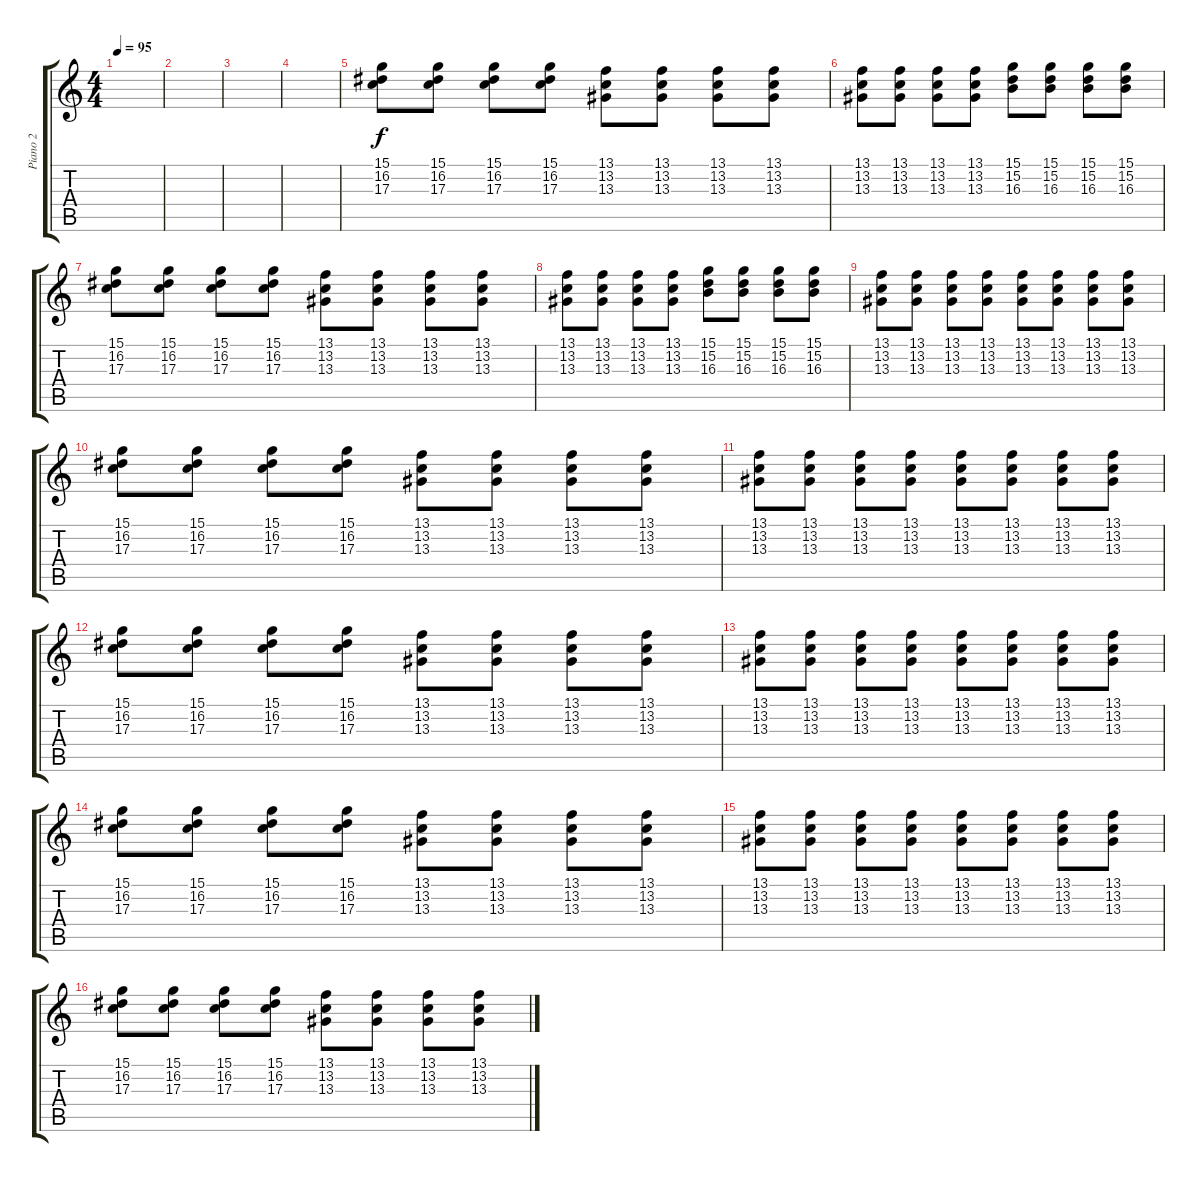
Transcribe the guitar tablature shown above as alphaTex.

\track ("Piano 2" "Piano 2") {instrument clavinet}
\staff {score tabs}
\tuning (E4 B3 G3 D3 A2 E2) {hide}
\ts (4 4)
\tempo 95
\clef g2
\ks c
|
|
|
|
(15.1 16.2 17.3).8 (15.1 16.2 17.3).8 (15.1 16.2 17.3).8 (15.1 16.2 17.3).8 (13.1 13.2 13.3).8 (13.1 13.2 13.3).8 (13.1 13.2 13.3).8 (13.1 13.2 13.3).8 |
(13.1 13.2 13.3).8 (13.1 13.2 13.3).8 (13.1 13.2 13.3).8 (13.1 13.2 13.3).8 (15.1 15.2 16.3).8 (15.1 15.2 16.3).8 (15.1 15.2 16.3).8 (15.1 15.2 16.3).8 |
(15.1 16.2 17.3).8 (15.1 16.2 17.3).8 (15.1 16.2 17.3).8 (15.1 16.2 17.3).8 (13.1 13.2 13.3).8 (13.1 13.2 13.3).8 (13.1 13.2 13.3).8 (13.1 13.2 13.3).8 |
(13.1 13.2 13.3).8 (13.1 13.2 13.3).8 (13.1 13.2 13.3).8 (13.1 13.2 13.3).8 (15.1 15.2 16.3).8 (15.1 15.2 16.3).8 (15.1 15.2 16.3).8 (15.1 15.2 16.3).8 |
(13.1 13.2 13.3).8 (13.1 13.2 13.3).8 (13.1 13.2 13.3).8 (13.1 13.2 13.3).8 (13.1 13.2 13.3).8 (13.1 13.2 13.3).8 (13.1 13.2 13.3).8 (13.1 13.2 13.3).8 |
(15.1 16.2 17.3).8 (15.1 16.2 17.3).8 (15.1 16.2 17.3).8 (15.1 16.2 17.3).8 (13.1 13.2 13.3).8 (13.1 13.2 13.3).8 (13.1 13.2 13.3).8 (13.1 13.2 13.3).8 |
(13.1 13.2 13.3).8 (13.1 13.2 13.3).8 (13.1 13.2 13.3).8 (13.1 13.2 13.3).8 (13.1 13.2 13.3).8 (13.1 13.2 13.3).8 (13.1 13.2 13.3).8 (13.1 13.2 13.3).8 |
(15.1 16.2 17.3).8 (15.1 16.2 17.3).8 (15.1 16.2 17.3).8 (15.1 16.2 17.3).8 (13.1 13.2 13.3).8 (13.1 13.2 13.3).8 (13.1 13.2 13.3).8 (13.1 13.2 13.3).8 |
(13.1 13.2 13.3).8 (13.1 13.2 13.3).8 (13.1 13.2 13.3).8 (13.1 13.2 13.3).8 (13.1 13.2 13.3).8 (13.1 13.2 13.3).8 (13.1 13.2 13.3).8 (13.1 13.2 13.3).8 |
(15.1 16.2 17.3).8 (15.1 16.2 17.3).8 (15.1 16.2 17.3).8 (15.1 16.2 17.3).8 (13.1 13.2 13.3).8 (13.1 13.2 13.3).8 (13.1 13.2 13.3).8 (13.1 13.2 13.3).8 |
(13.1 13.2 13.3).8 (13.1 13.2 13.3).8 (13.1 13.2 13.3).8 (13.1 13.2 13.3).8 (13.1 13.2 13.3).8 (13.1 13.2 13.3).8 (13.1 13.2 13.3).8 (13.1 13.2 13.3).8 |
(15.1 16.2 17.3).8 (15.1 16.2 17.3).8 (15.1 16.2 17.3).8 (15.1 16.2 17.3).8 (13.1 13.2 13.3).8 (13.1 13.2 13.3).8 (13.1 13.2 13.3).8 (13.1 13.2 13.3).8
